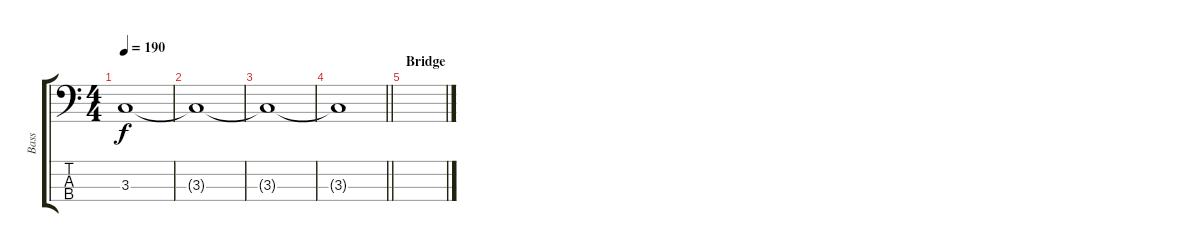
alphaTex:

\track ("Bass" "Bass") {instrument electricbasspick}
\staff {score tabs}
\tuning (G2 D2 A1 E1) {hide}
\ts (4 4)
\tempo 190
\clef f4
\ks c
3.3.1{dy f volume 3} |
3.3{t}.1 |
3.3{t}.1 |
\barLineRight lightlight
3.3{t}.1 |
\section ("" "Bridge")
